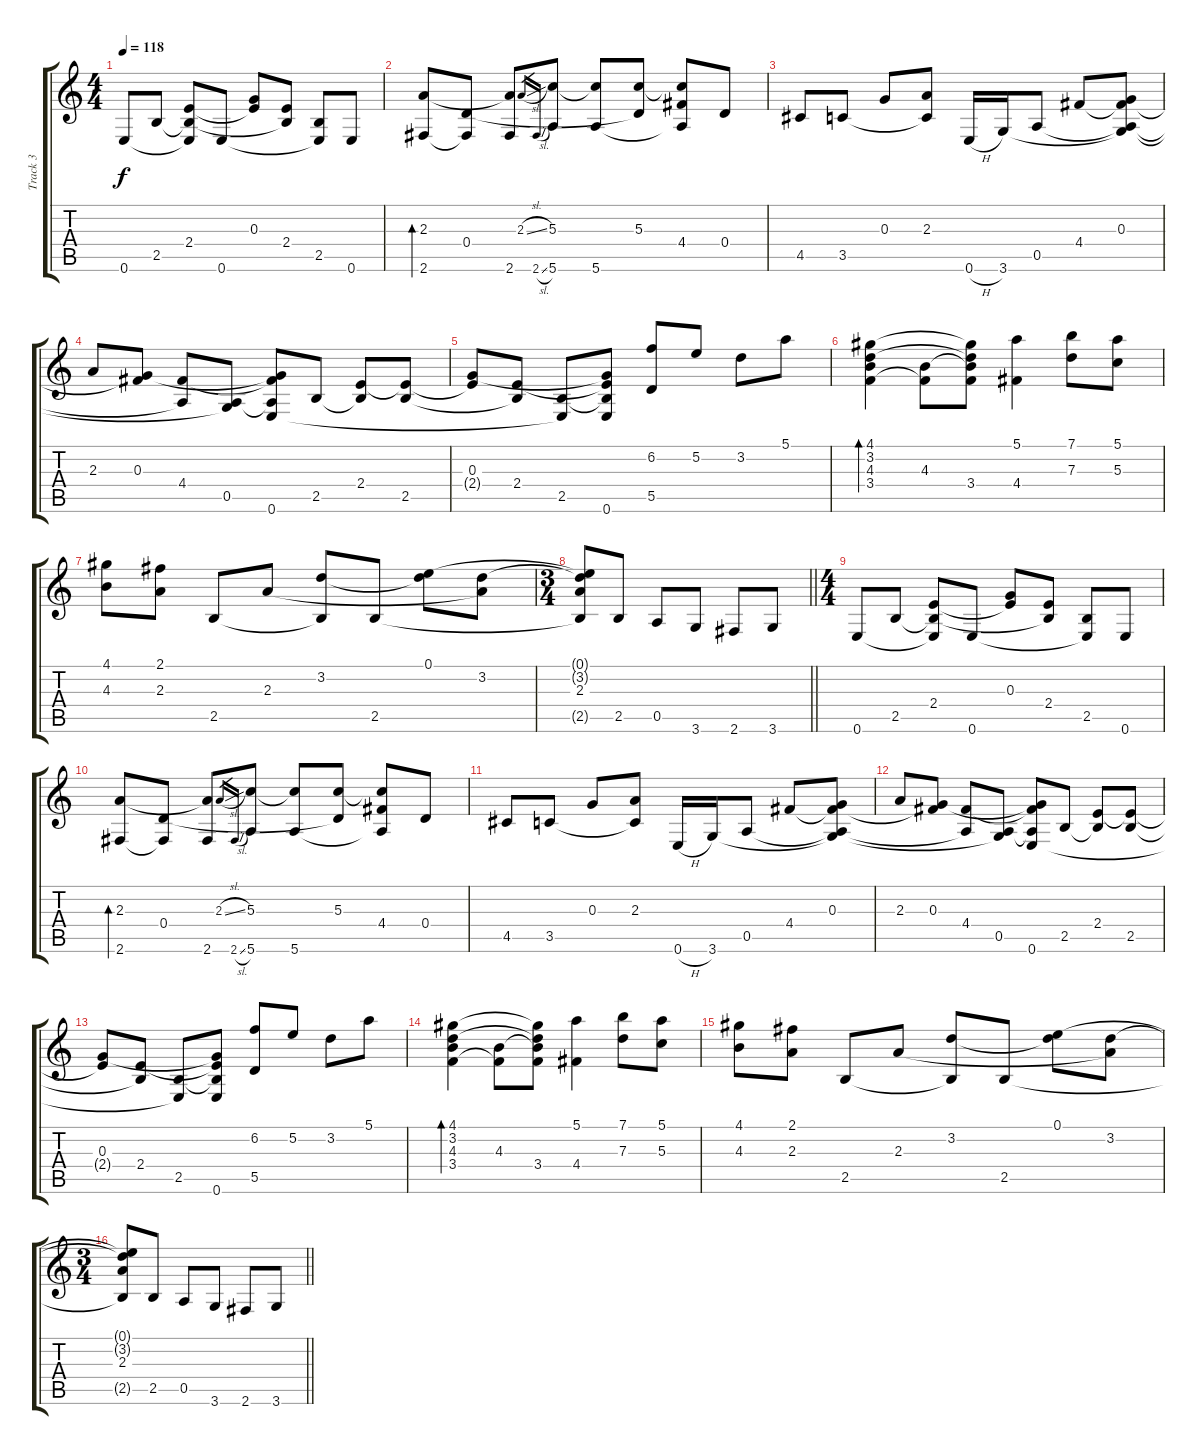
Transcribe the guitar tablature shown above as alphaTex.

\track ("Track 3" "Track 3") {instrument acousticguitarsteel}
\staff {score tabs}
\tuning (E4 B3 G3 D3 A2 E2) {hide}
\ts (4 4)
\tempo 118
\tempo 101
\tempo 118
\clef g2
\ks c
0.6.8{dy f instrument acousticguitarsteel} 2.5.8 (2.4 2.5{t} 0.6{t}).8 0.6.8 (0.3 2.4{t}).8 (2.4 2.5{t}).8 (2.5 0.6{t}).8 0.6.8 |
(2.3 2.6).8{bd 240} (0.4 2.6{t}).8 (2.3{t} 2.6).8 2.3{sl}.16{gr} 2.6{sl}.16{gr} (5.3 5.6).8 (5.3{t} 5.6).8 (5.3 0.4{t}).8 (5.3{t} 4.4 5.6{t}).8 0.4.8 |
4.5.8 3.5.8 0.3.8 (2.3 3.5{t}).8 0.6{h}.16 3.6.16 0.5.8 4.4.8 (0.3 4.4{t} 0.5{t} 3.6{t}).8 |
2.3.8 (0.3 4.4{t}).8 (4.4 0.5{t}).8 (0.5 3.6{t}).8 (0.3{t} 4.4{t} 0.5{t} 0.6).8 2.5.8 (2.4 2.5{t}).8 (2.4{t} 2.5).8 |
(0.3 2.4{t}).8 (2.4 2.5{t}).8 (2.5 0.6{t}).8 (0.3{t} 2.4{t} 2.5{t} 0.6).8 (6.2 5.5).8 5.2.8 3.2.8 5.1.8 |
(4.1 3.2 4.3 3.4).4{bd 30} (4.3 3.4{t}).8 (4.1{t} 3.2{t} 4.3{t} 3.4).8 (5.1 4.4).4 (7.1 7.3).8 (5.1 5.3).8 |
(4.1 4.3).8 (2.1 2.3).8 2.5.8 2.3.8 (3.2 2.5{t}).8 2.5.8 (0.1 3.2{t}).8 (3.2 2.3{t}).8 |
\ts (3 4)
\barLineRight lightlight
(0.1{t} 3.2{t} 2.3 2.5{t}).8 2.5.8 0.5.8 3.6.8 2.6.8 3.6.8 |
\ts (4 4)
\section ("" "")
0.6.8 2.5.8 (2.4 2.5{t} 0.6{t}).8 0.6.8 (0.3 2.4{t}).8 (2.4 2.5{t}).8 (2.5 0.6{t}).8 0.6.8 |
(2.3 2.6).8{bd 240} (0.4 2.6{t}).8 (2.3{t} 2.6).8 2.3{sl}.16{gr} 2.6{sl}.16{gr} (5.3 5.6).8 (5.3{t} 5.6).8 (5.3 0.4{t}).8 (5.3{t} 4.4 5.6{t}).8 0.4.8 |
4.5.8 3.5.8 0.3.8 (2.3 3.5{t}).8 0.6{h}.16 3.6.16 0.5.8 4.4.8 (0.3 4.4{t} 0.5{t} 3.6{t}).8 |
2.3.8 (0.3 4.4{t}).8 (4.4 0.5{t}).8 (0.5 3.6{t}).8 (0.3{t} 4.4{t} 0.5{t} 0.6).8 2.5.8 (2.4 2.5{t}).8 (2.4{t} 2.5).8 |
(0.3 2.4{t}).8 (2.4 2.5{t}).8 (2.5 0.6{t}).8 (0.3{t} 2.4{t} 2.5{t} 0.6).8 (6.2 5.5).8 5.2.8 3.2.8 5.1.8 |
(4.1 3.2 4.3 3.4).4{bd 30} (4.3 3.4{t}).8 (4.1{t} 3.2{t} 4.3{t} 3.4).8 (5.1 4.4).4 (7.1 7.3).8 (5.1 5.3).8 |
(4.1 4.3).8 (2.1 2.3).8 2.5.8 2.3.8 (3.2 2.5{t}).8 2.5.8 (0.1 3.2{t}).8 (3.2 2.3{t}).8 |
\ts (3 4)
\barLineRight lightlight
(0.1{t} 3.2{t} 2.3 2.5{t}).8 2.5.8 0.5.8 3.6.8 2.6.8 3.6.8
